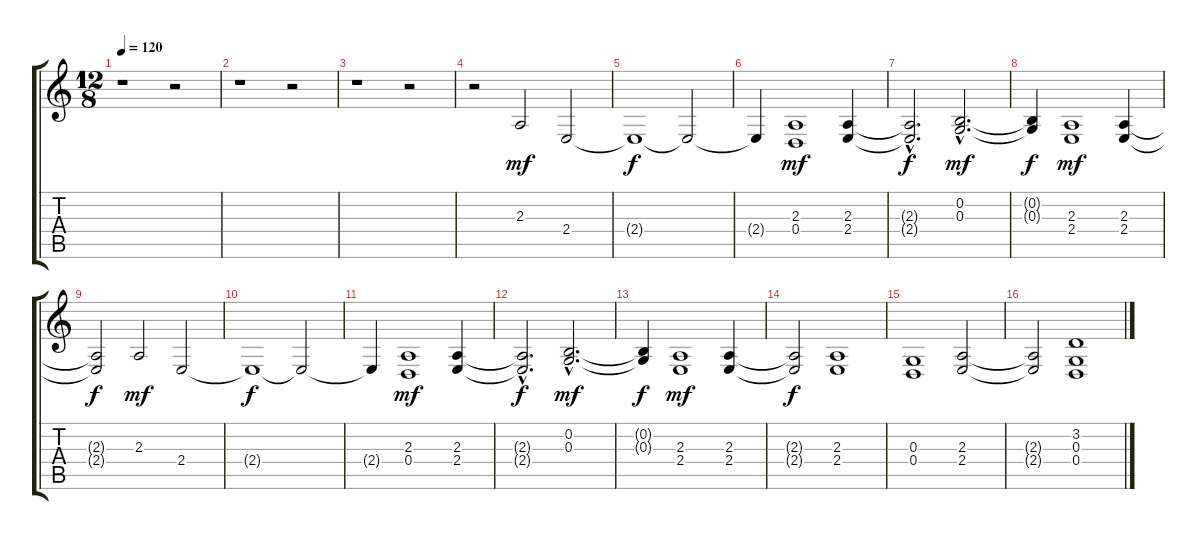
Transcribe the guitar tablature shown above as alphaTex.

\track "" {instrument stringensemble2}
\staff {score tabs}
\tuning (E4 B3 G3 D3 A2 E2) {hide}
\ts (12 8)
\tempo 120
\clef g2
\ks c
r.1{dy mf instrument stringensemble2} r.2 |
r.1 r.2 |
r.1 r.2 |
r.2 2.3.2 2.4.2 |
2.4{t}.1{dy f} 2.4{t}.2 |
2.4{t}.4 (2.3 0.4).1{dy mf} (2.3 2.4).4 |
(2.3{hac t} 2.4{hac t}).2{d dy f} (0.2{hac} 0.3{hac}).2{d dy mf} |
(0.2{t} 0.3{t}).4{dy f} (2.3 2.4).1{dy mf} (2.3 2.4).4 |
(2.3{t} 2.4{t}).2{dy f} 2.3.2{dy mf} 2.4.2 |
2.4{t}.1{dy f} 2.4{t}.2 |
2.4{t}.4 (2.3 0.4).1{dy mf} (2.3 2.4).4 |
(2.3{hac t} 2.4{hac t}).2{d dy f} (0.2{hac} 0.3{hac}).2{d dy mf} |
(0.2{t} 0.3{t}).4{dy f} (2.3 2.4).1{dy mf} (2.3 2.4).4 |
(2.3{t} 2.4{t}).2{dy f} (2.3 2.4).1 |
(0.3 0.4).1 (2.3 2.4).2 |
(2.3{t} 2.4{t}).2 (3.2 0.3 0.4).1
